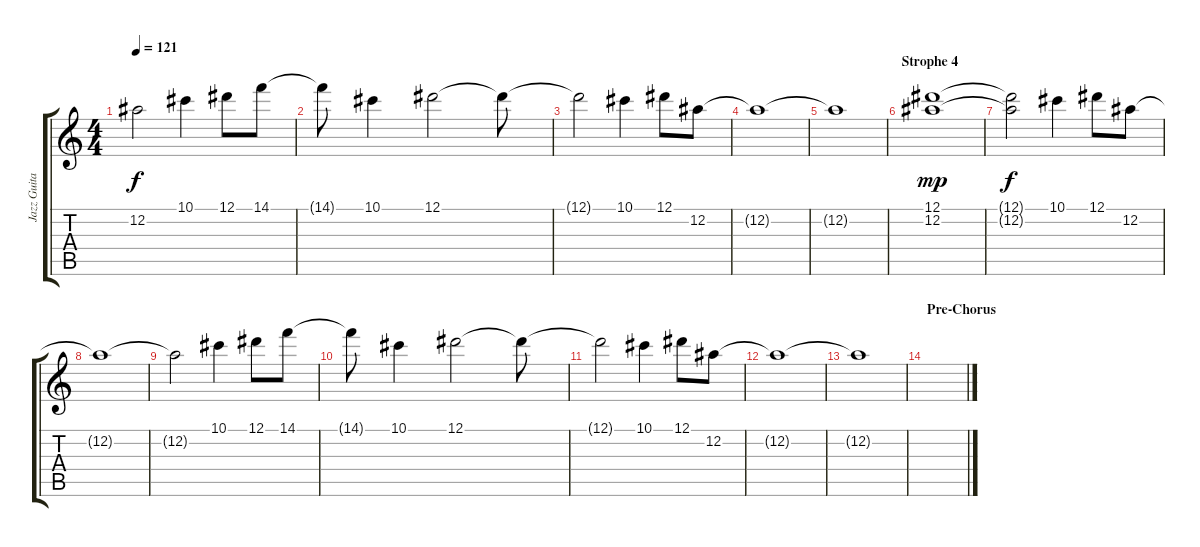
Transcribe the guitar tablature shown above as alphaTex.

\track ("Jazz Guitar Fills" "Jazz Guita") {instrument electricguitarjazz}
\staff {score tabs}
\tuning (Eb4 Bb3 Gb3 Db3 Ab2 Eb2) {hide}
\ts (4 4)
\tempo 121
\clef g2
\ks c
12.2{t}.2{dy f} 10.1.4 12.1.8 14.1.8 |
14.1{t}.8 10.1.4 12.1.2 12.1{t}.8 |
12.1{t}.2 10.1.4 12.1.8 12.2.8 |
12.2{t}.1 |
12.2{t}.1 |
\section ("" "Strophe 4")
(12.1 12.2).1{dy mp} |
(12.1{t} 12.2{t}).2{dy f} 10.1.4 12.1.8 12.2.8 |
12.2{t}.1 |
12.2{t}.2 10.1.4 12.1.8 14.1.8 |
14.1{t}.8 10.1.4 12.1.2 12.1{t}.8 |
12.1{t}.2 10.1.4 12.1.8 12.2.8 |
12.2{t}.1 |
12.2{t}.1 |
\section ("" "Pre-Chorus")
